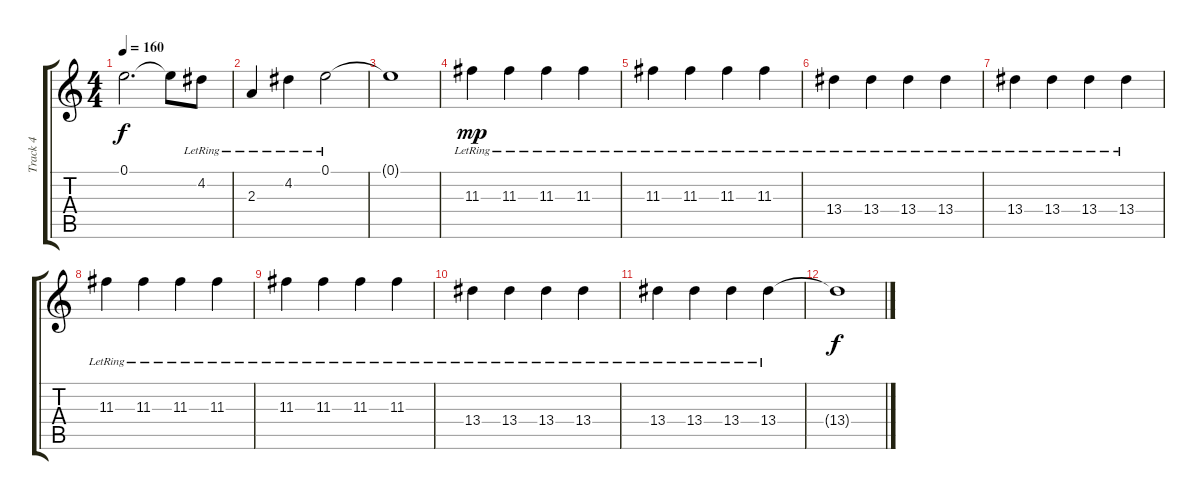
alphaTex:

\track ("Track 4" "Track 4") {instrument acousticguitarsteel}
\staff {score tabs}
\tuning (E4 B3 G3 D3 A2 E2) {hide}
\ts (4 4)
\tempo 160
\clef g2
\ks c
0.1{t}.2{d dy f} 0.1{t}.8 4.2{lr}.8 |
2.3{lr}.4 4.2{lr}.4 0.1{lr}.2 |
0.1{t}.1 |
11.3{lr}.4{dy mp} 11.3{lr}.4 11.3{lr}.4 11.3{lr}.4 |
11.3{lr}.4 11.3{lr}.4 11.3{lr}.4 11.3{lr}.4 |
13.4{lr}.4 13.4{lr}.4 13.4{lr}.4 13.4{lr}.4 |
13.4{lr}.4 13.4{lr}.4 13.4{lr}.4 13.4{lr}.4 |
11.3{lr}.4 11.3{lr}.4 11.3{lr}.4 11.3{lr}.4 |
11.3{lr}.4 11.3{lr}.4 11.3{lr}.4 11.3{lr}.4 |
13.4{lr}.4 13.4{lr}.4 13.4{lr}.4 13.4{lr}.4 |
13.4{lr}.4 13.4{lr}.4 13.4{lr}.4 13.4{lr}.4 |
13.4{t}.1{dy f}
